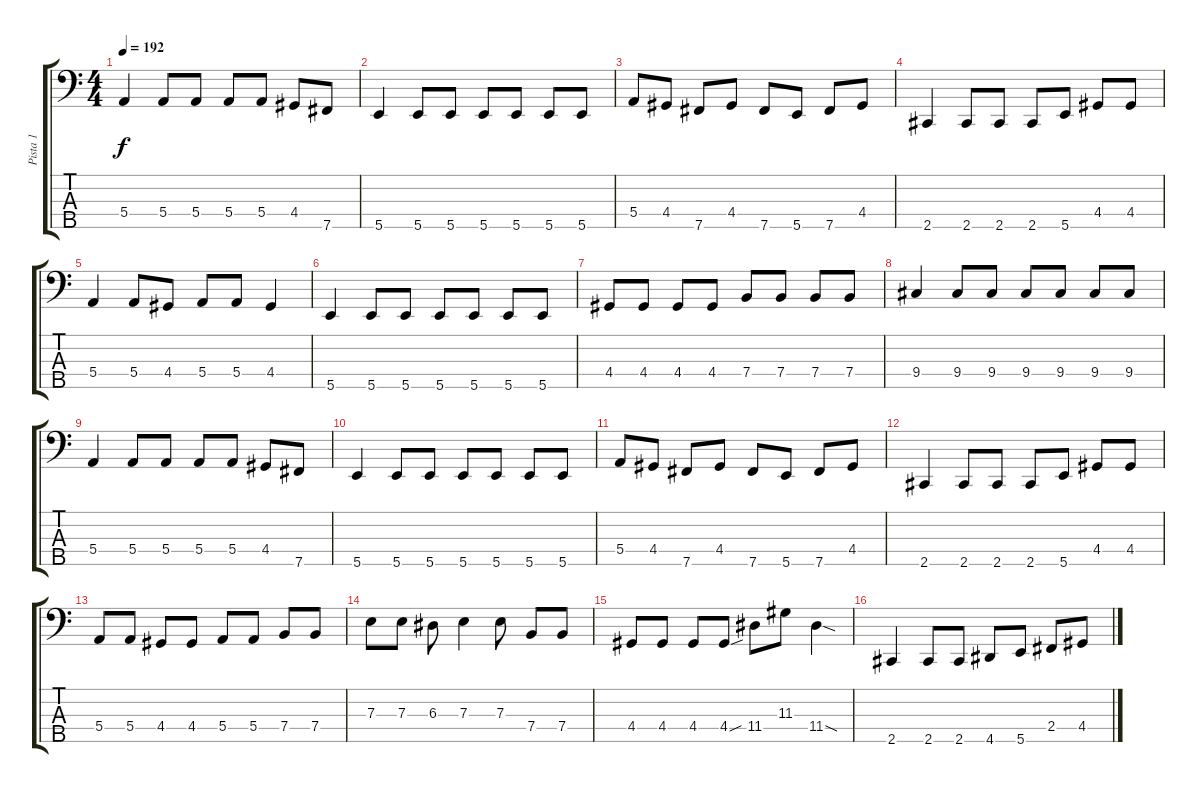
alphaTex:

\track ("Pista 1" "Pista 1") {instrument electricbassfinger}
\staff {score tabs}
\tuning (G2 D2 A1 E1 B0) {hide}
\ts (4 4)
\tempo 192
\clef f4
\ks c
5.4.4{dy f} 5.4.8 5.4.8 5.4.8 5.4.8 4.4.8 7.5.8 |
5.5.4 5.5.8 5.5.8 5.5.8 5.5.8 5.5.8 5.5.8 |
5.4.8 4.4.8 7.5.8 4.4.8 7.5.8 5.5.8 7.5.8 4.4.8 |
2.5.4 2.5.8 2.5.8 2.5.8 5.5.8 4.4.8 4.4.8 |
5.4.4 5.4.8 4.4.8 5.4.8 5.4.8 4.4.4 |
5.5.4 5.5.8 5.5.8 5.5.8 5.5.8 5.5.8 5.5.8 |
4.4.8 4.4.8 4.4.8 4.4.8 7.4.8 7.4.8 7.4.8 7.4.8 |
9.4.4 9.4.8 9.4.8 9.4.8 9.4.8 9.4.8 9.4.8 |
5.4.4 5.4.8 5.4.8 5.4.8 5.4.8 4.4.8 7.5.8 |
5.5.4 5.5.8 5.5.8 5.5.8 5.5.8 5.5.8 5.5.8 |
5.4.8 4.4.8 7.5.8 4.4.8 7.5.8 5.5.8 7.5.8 4.4.8 |
2.5.4 2.5.8 2.5.8 2.5.8 5.5.8 4.4.8 4.4.8 |
5.4.8 5.4.8 4.4.8 4.4.8 5.4.8 5.4.8 7.4.8 7.4.8 |
7.3.8 7.3.8 6.3.8 7.3.4 7.3.8 7.4.8 7.4.8 |
4.4.8 4.4.8 4.4.8 4.4{sou}.8 11.4.8 11.3.8 11.4{sod}.4 |
2.5.4 2.5.8 2.5.8 4.5.8 5.5.8 2.4.8 4.4.8
